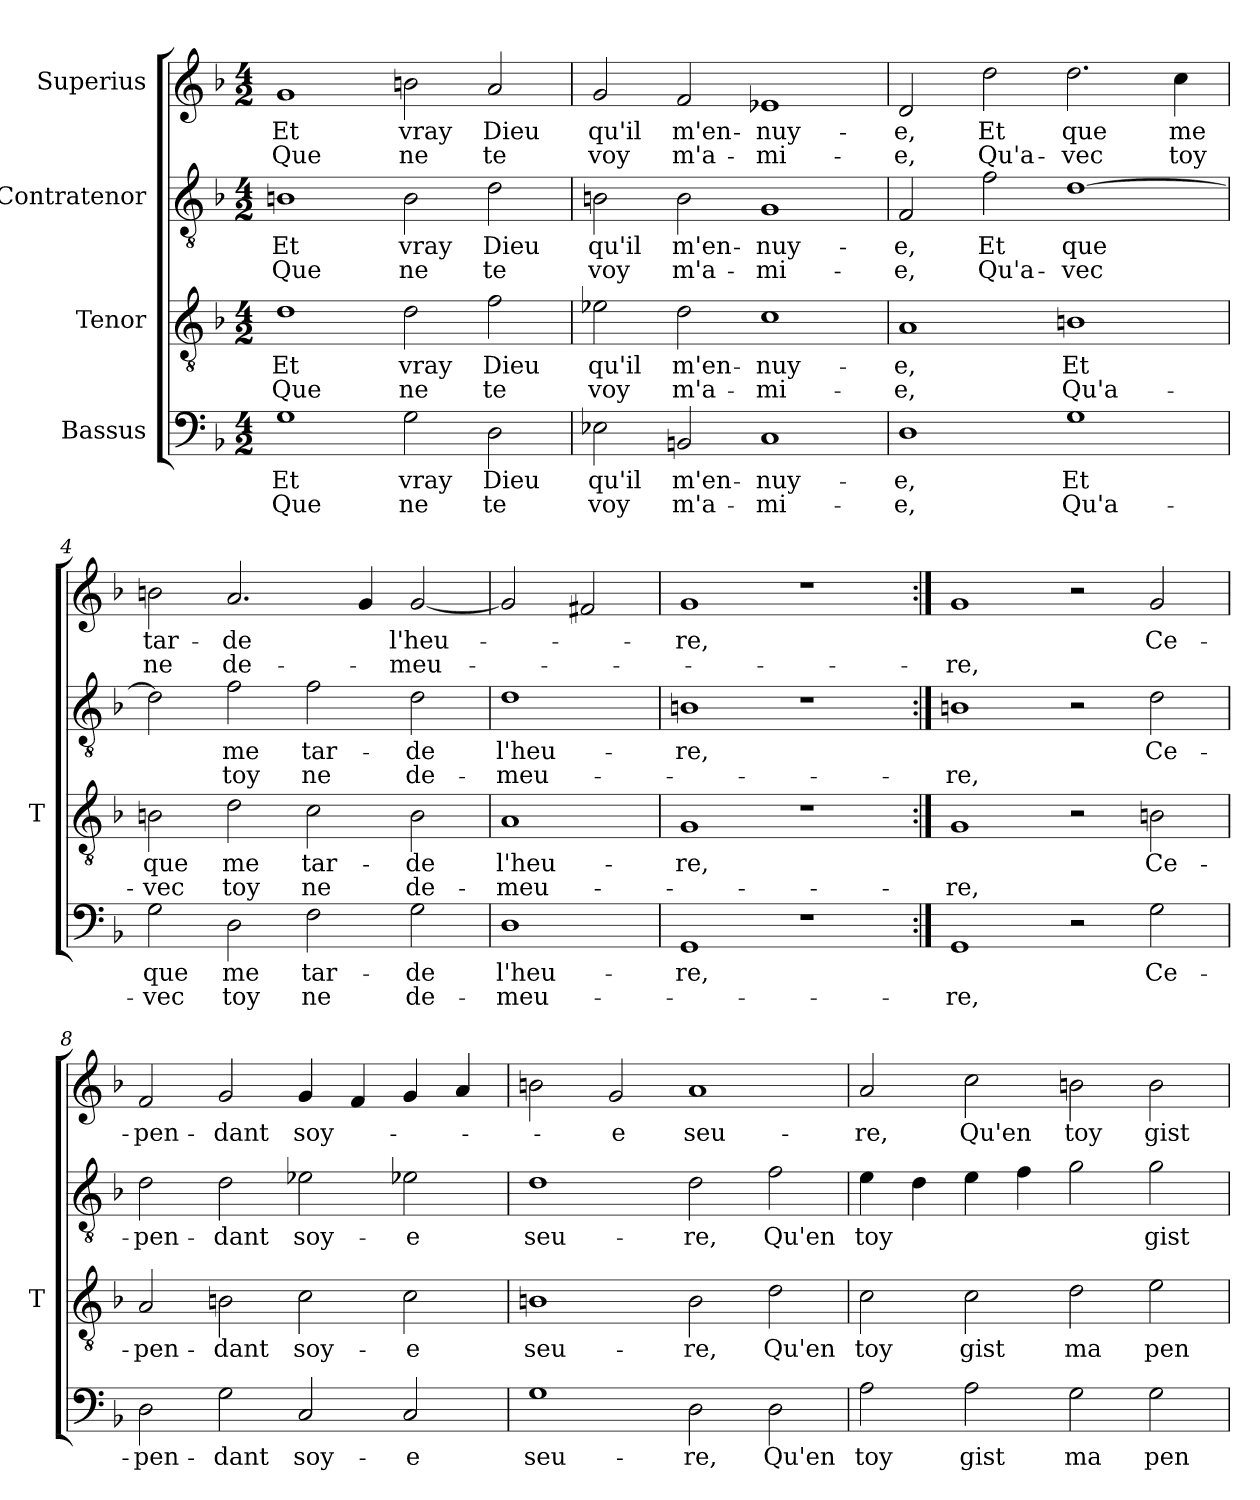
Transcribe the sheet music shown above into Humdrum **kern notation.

**kern	**text	**text	**kern	**text	**text	**kern	**text	**text	**kern	**text	**text
*part4	*part4	*part4	*part3	*part3	*part3	*part2	*part2	*part2	*part1	*part1	*part1
*staff4	*staff4	*staff4	*staff3	*staff3	*staff3	*staff2	*staff2	*staff2	*staff1	*staff1	*staff1
*I"Bassus	*	*	*I"Tenor	*	*	*I"Contratenor	*	*	*I"Superius	*	*
*	*	*	*I'T	*	*	*	*	*	*	*	*
*clefF4	*	*	*clefGv2	*	*	*clefGv2	*	*	*clefG2	*	*
*k[b-]	*	*	*k[b-]	*	*	*k[b-]	*	*	*k[b-]	*	*
*M4/2	*	*	*M4/2	*	*	*M4/2	*	*	*M4/2	*	*
=1	=1	=1	=1	=1	=1	=1	=1	=1	=1	=1	=1
1G	-Et	-Que	1d	-Et	-Que	1B	-Et	-Que	1g	-Et	-Que
2G	-vray	-ne	2d	-vray	-ne	2B	-vray	-ne	2b	-vray	-ne
2D	-Dieu	-te	2f	-Dieu	-te	2d	-Dieu	-te	2a	-Dieu	-te
=2	=2	=2	=2	=2	=2	=2	=2	=2	=2	=2	=2
2E-X	-qu'il	-voy	2e-X	-qu'il	-voy	2B	-qu'il	-voy	2g	-qu'il	-voy
2BB	m'en-	m'a-	2d	m'en-	m'a-	2B	m'en-	m'a-	2f	m'en-	m'a-
1C	nuy-	mi-	1c	nuy-	mi-	1G	nuy-	mi-	1e-X	nuy-	mi-
=3	=3	=3	=3	=3	=3	=3	=3	=3	=3	=3	=3
1D	-e,	-e,	1A	-e,	-e,	2F	-e,	-e,	2d	-e,	-e,
.	.	.	.	.	.	2f	-Et	Qu'a-	2dd	-Et	Qu'a-
1G	-Et	Qu'a-	1B	-Et	Qu'a-	[1d	-que	-vec	2.dd	-que	-vec
.	.	.	.	.	.	.	.	.	4cc	-me	-toy
=4	=4	=4	=4	=4	=4	=4	=4	=4	=4	=4	=4
2G	-que	-vec	2B	-que	-vec	2d]	.	.	2b	tar-	-ne
2D	-me	-toy	2d	-me	-toy	2f	-me	-toy	2.a	-de	de-
2F	tar-	-ne	2c	tar-	-ne	2f	tar-	-ne	.	.	.
.	.	.	.	.	.	.	.	.	4g	.	.
2G	-de	de-	2B	-de	de-	2d	-de	de-	[2g	l'heu-	meu-
=5	=5	=5	=5	=5	=5	=5	=5	=5	=5	=5	=5
1D	l'heu-	meu-	1A	l'heu-	meu-	1d	l'heu-	meu-	2g]	.	.
.	.	.	.	.	.	.	.	.	2f#X	.	.
=6	=6	=6	=6	=6	=6	=6	=6	=6	=6	=6	=6
1GG	-re,	.	1G	-re,	.	1B	-re,	.	1g	-re,	.
1r	.	.	1r	.	.	1r	.	.	1r	.	.
=7:|!	=7:|!	=7:|!	=7:|!	=7:|!	=7:|!	=7:|!	=7:|!	=7:|!	=7:|!	=7:|!	=7:|!
1GG	.	-re,	1G	.	-re,	1B	.	-re,	1g	.	-re,
2r	.	.	2r	.	.	2r	.	.	2r	.	.
2G	Ce-	.	2B	Ce-	.	2d	Ce-	.	2g	Ce-	.
=8	=8	=8	=8	=8	=8	=8	=8	=8	=8	=8	=8
2D	pen-	.	2A	pen-	.	2d	pen-	.	2f	pen-	.
2G	-dant	.	2B	-dant	.	2d	-dant	.	2g	-dant	.
2C	soy-	.	2c	soy-	.	2e-X	soy-	.	4g	soy-	.
.	.	.	.	.	.	.	.	.	4f	.	.
2C	-e	.	2c	-e	.	2e-X	-e	.	4g	.	.
.	.	.	.	.	.	.	.	.	4a	.	.
=9	=9	=9	=9	=9	=9	=9	=9	=9	=9	=9	=9
1G	seu-	.	1B	seu-	.	1d	seu-	.	2b	.	.
.	.	.	.	.	.	.	.	.	2g	-e	.
2D	-re,	.	2B	-re,	.	2d	-re,	.	1a	seu-	.
2D	-Qu'en	.	2d	-Qu'en	.	2f	-Qu'en	.	.	.	.
=10	=10	=10	=10	=10	=10	=10	=10	=10	=10	=10	=10
2A	-toy	.	2c	-toy	.	4e	-toy	.	2a	-re,	.
.	.	.	.	.	.	4d	.	.	.	.	.
2A	-gist	.	2c	-gist	.	4e	.	.	2cc	-Qu'en	.
.	.	.	.	.	.	4f	.	.	.	.	.
2G	-ma	.	2d	-ma	.	2g	.	.	2b	-toy	.
2G	pen-	.	2e	pen-	.	2g	-gist	.	2b	-gist	.
=	=	=	=	=	=	=	=	=	=	=	=
*-	*-	*-	*-	*-	*-	*-	*-	*-	*-	*-	*-
